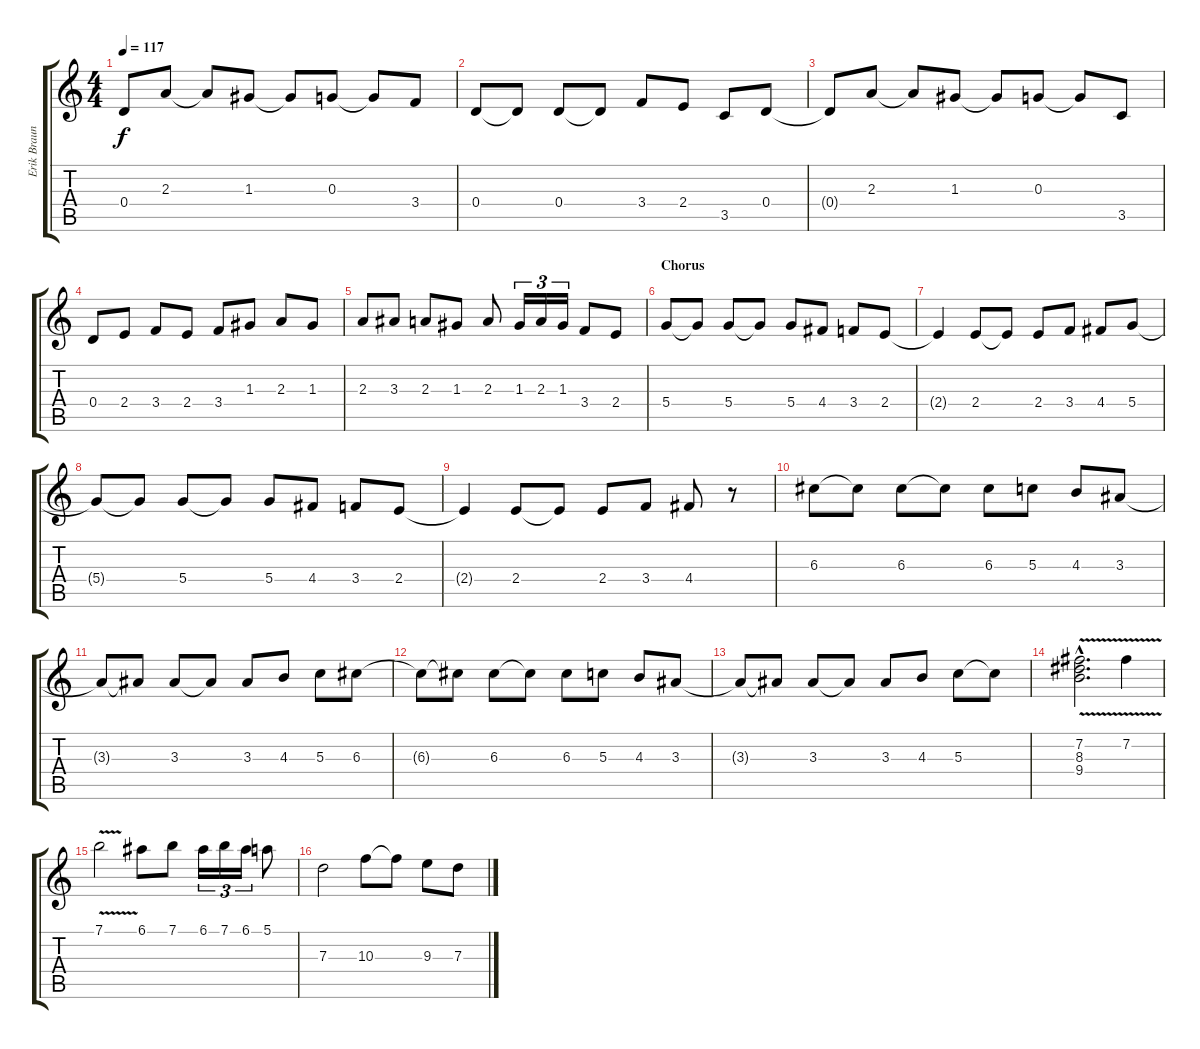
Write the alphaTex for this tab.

\track ("Erik Braunn" "Erik Braun") {instrument overdrivenguitar}
\staff {score tabs}
\tuning (E4 B3 G3 D3 A2 E2) {hide}
\ts (4 4)
\tempo 117
\clef g2
\ks c
0.4{t}.8{dy f} 2.3.8 2.3{t}.8 1.3.8 1.3{t}.8 0.3.8 0.3{t}.8 3.4.8 |
0.4.8 0.4{t}.8 0.4.8 0.4{t}.8 3.4.8 2.4.8 3.5.8 0.4.8 |
0.4{t}.8 2.3.8 2.3{t}.8 1.3.8 1.3{t}.8 0.3.8 0.3{t}.8 3.5.8 |
0.4.8 2.4.8 3.4.8 2.4.8 3.4.8 1.3.8 2.3.8 1.3.8 |
2.3.8 3.3.8 2.3.8 1.3.8 2.3.8 1.3.16{tu (3 2)} 2.3.16{tu (3 2)} 1.3.16{tu (3 2)} 3.4.8 2.4.8 |
\section ("" "Chorus")
5.4.8 5.4{t}.8 5.4.8 5.4{t}.8 5.4.8 4.4.8 3.4.8 2.4.8 |
2.4{t}.4 2.4.8 2.4{t}.8 2.4.8 3.4.8 4.4.8 5.4.8 |
5.4{t}.8 5.4{t}.8 5.4.8 5.4{t}.8 5.4.8 4.4.8 3.4.8 2.4.8 |
2.4{t}.4 2.4.8 2.4{t}.8 2.4.8 3.4.8 4.4.8 r.8 |
6.3.8 6.3{t}.8 6.3.8 6.3{t}.8 6.3.8 5.3.8 4.3.8 3.3.8 |
3.3{t}.8 3.3{t}.8 3.3.8 3.3{t}.8 3.3.8 4.3.8 5.3.8 6.3.8 |
6.3{t}.8 6.3{t}.8 6.3.8 6.3{t}.8 6.3.8 5.3.8 4.3.8 3.3.8 |
3.3{t}.8 3.3{t}.8 3.3.8 3.3{t}.8 3.3.8 4.3.8 5.3.8 5.3{t}.8 |
(7.2{hac} 8.3{v hac} 9.4{hac}).2{d} 7.2{v}.4 |
7.1{v}.2 6.1.8 7.1.8 6.1.16{tu (3 2)} 7.1.16{tu (3 2)} 6.1.16{tu (3 2)} 5.1.8 |
7.3.2 10.3.8 10.3{t}.8 9.3.8 7.3.8
